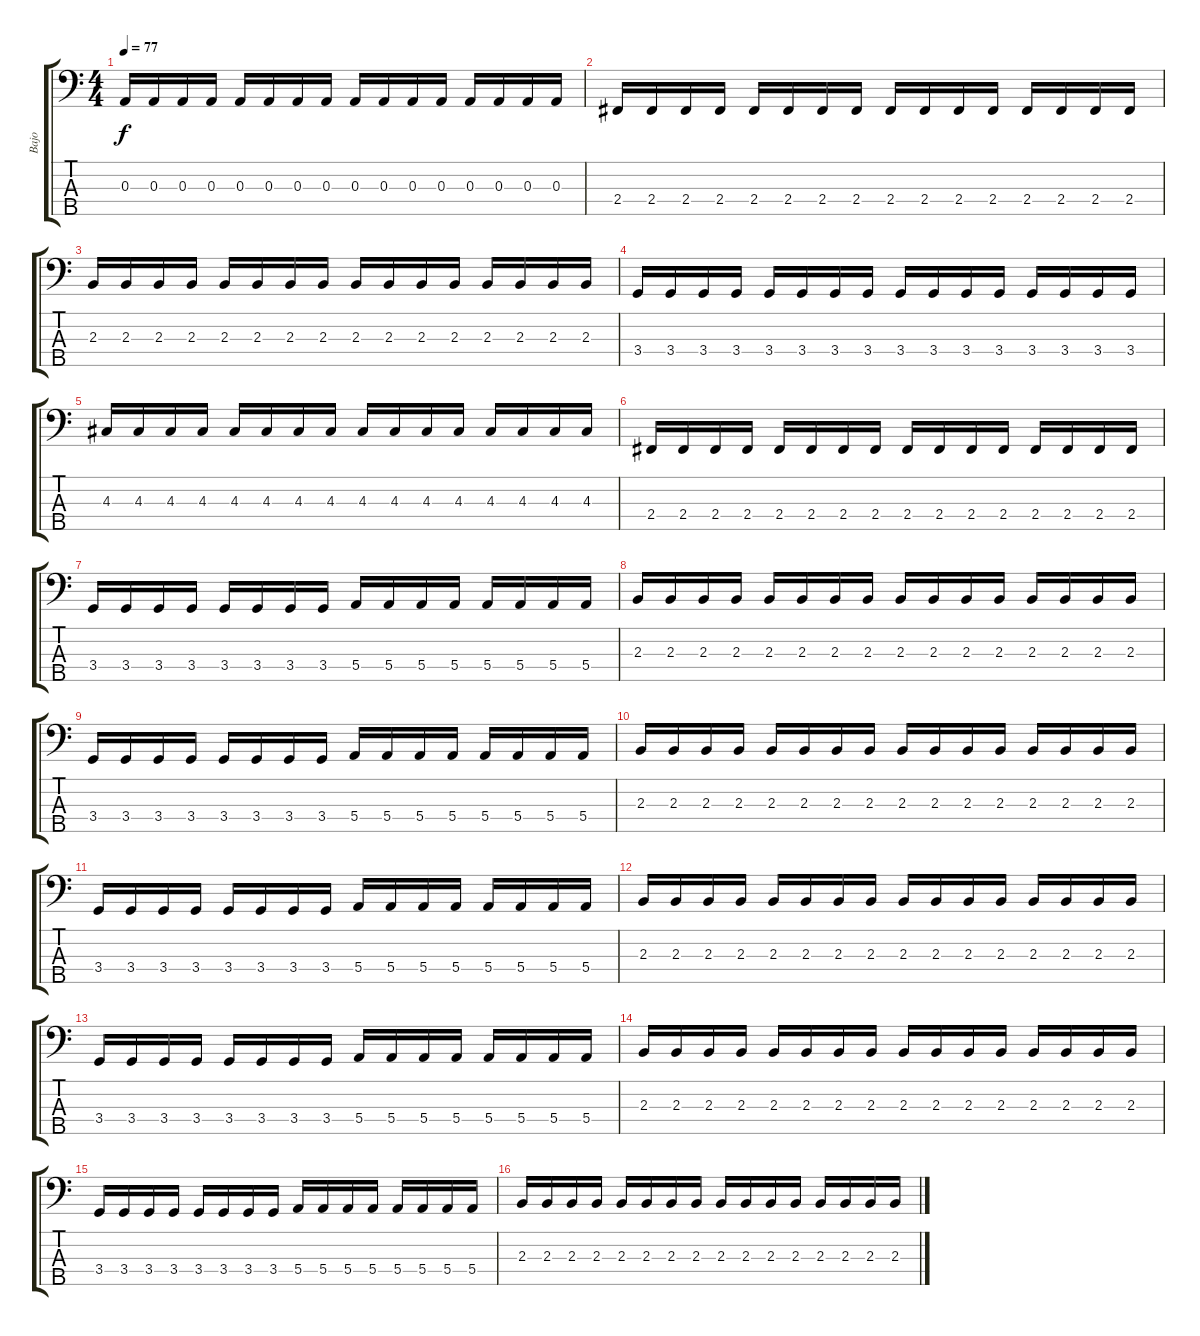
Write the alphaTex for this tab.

\track ("Bajo" "Bajo") {instrument electricbasspick}
\staff {score tabs}
\tuning (G2 D2 A1 E1 B0) {hide}
\ts (4 4)
\tempo 77
\clef f4
\ks c
0.3.16{dy f} 0.3.16 0.3.16 0.3.16 0.3.16 0.3.16 0.3.16 0.3.16 0.3.16 0.3.16 0.3.16 0.3.16 0.3.16 0.3.16 0.3.16 0.3.16 |
2.4.16 2.4.16 2.4.16 2.4.16 2.4.16 2.4.16 2.4.16 2.4.16 2.4.16 2.4.16 2.4.16 2.4.16 2.4.16 2.4.16 2.4.16 2.4.16 |
2.3.16 2.3.16 2.3.16 2.3.16 2.3.16 2.3.16 2.3.16 2.3.16 2.3.16 2.3.16 2.3.16 2.3.16 2.3.16 2.3.16 2.3.16 2.3.16 |
3.4.16 3.4.16 3.4.16 3.4.16 3.4.16 3.4.16 3.4.16 3.4.16 3.4.16 3.4.16 3.4.16 3.4.16 3.4.16 3.4.16 3.4.16 3.4.16 |
4.3.16 4.3.16 4.3.16 4.3.16 4.3.16 4.3.16 4.3.16 4.3.16 4.3.16 4.3.16 4.3.16 4.3.16 4.3.16 4.3.16 4.3.16 4.3.16 |
2.4.16 2.4.16 2.4.16 2.4.16 2.4.16 2.4.16 2.4.16 2.4.16 2.4.16 2.4.16 2.4.16 2.4.16 2.4.16 2.4.16 2.4.16 2.4.16 |
3.4.16 3.4.16 3.4.16 3.4.16 3.4.16 3.4.16 3.4.16 3.4.16 5.4.16 5.4.16 5.4.16 5.4.16 5.4.16 5.4.16 5.4.16 5.4.16 |
2.3.16 2.3.16 2.3.16 2.3.16 2.3.16 2.3.16 2.3.16 2.3.16 2.3.16 2.3.16 2.3.16 2.3.16 2.3.16 2.3.16 2.3.16 2.3.16 |
3.4.16 3.4.16 3.4.16 3.4.16 3.4.16 3.4.16 3.4.16 3.4.16 5.4.16 5.4.16 5.4.16 5.4.16 5.4.16 5.4.16 5.4.16 5.4.16 |
2.3.16 2.3.16 2.3.16 2.3.16 2.3.16 2.3.16 2.3.16 2.3.16 2.3.16 2.3.16 2.3.16 2.3.16 2.3.16 2.3.16 2.3.16 2.3.16 |
3.4.16 3.4.16 3.4.16 3.4.16 3.4.16 3.4.16 3.4.16 3.4.16 5.4.16 5.4.16 5.4.16 5.4.16 5.4.16 5.4.16 5.4.16 5.4.16 |
2.3.16 2.3.16 2.3.16 2.3.16 2.3.16 2.3.16 2.3.16 2.3.16 2.3.16 2.3.16 2.3.16 2.3.16 2.3.16 2.3.16 2.3.16 2.3.16 |
3.4.16 3.4.16 3.4.16 3.4.16 3.4.16 3.4.16 3.4.16 3.4.16 5.4.16 5.4.16 5.4.16 5.4.16 5.4.16 5.4.16 5.4.16 5.4.16 |
2.3.16 2.3.16 2.3.16 2.3.16 2.3.16 2.3.16 2.3.16 2.3.16 2.3.16 2.3.16 2.3.16 2.3.16 2.3.16 2.3.16 2.3.16 2.3.16 |
3.4.16 3.4.16 3.4.16 3.4.16 3.4.16 3.4.16 3.4.16 3.4.16 5.4.16 5.4.16 5.4.16 5.4.16 5.4.16 5.4.16 5.4.16 5.4.16 |
2.3.16 2.3.16 2.3.16 2.3.16 2.3.16 2.3.16 2.3.16 2.3.16 2.3.16 2.3.16 2.3.16 2.3.16 2.3.16 2.3.16 2.3.16 2.3.16
